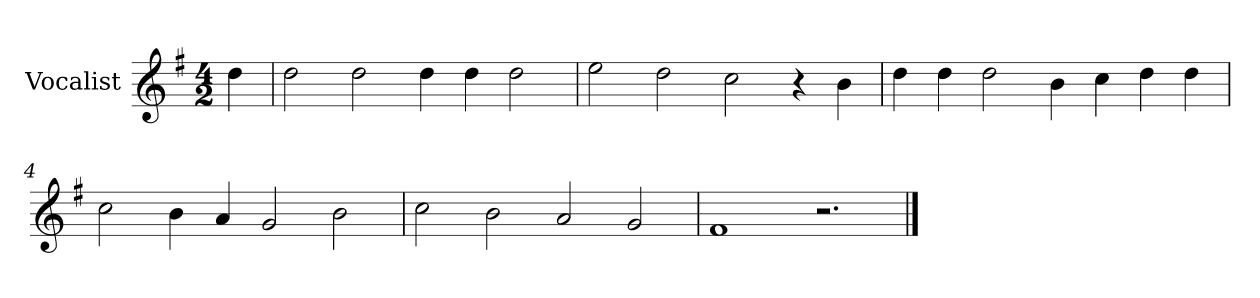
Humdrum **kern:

**kern
*part1
*staff1
*I"Vocalist
*k[f#]
*G:
*M4/2
=
4dd
=1
2dd
2dd
4dd
4dd
2dd
=2
2ee
2dd
2cc
4r
4b
=3
4dd
4dd
2dd
4b
4cc
4dd
4dd
=4
2cc
4b
4a
2g
2b
=5
2cc
2b
2a
2g
=6
1f#
2.r
==
*-
